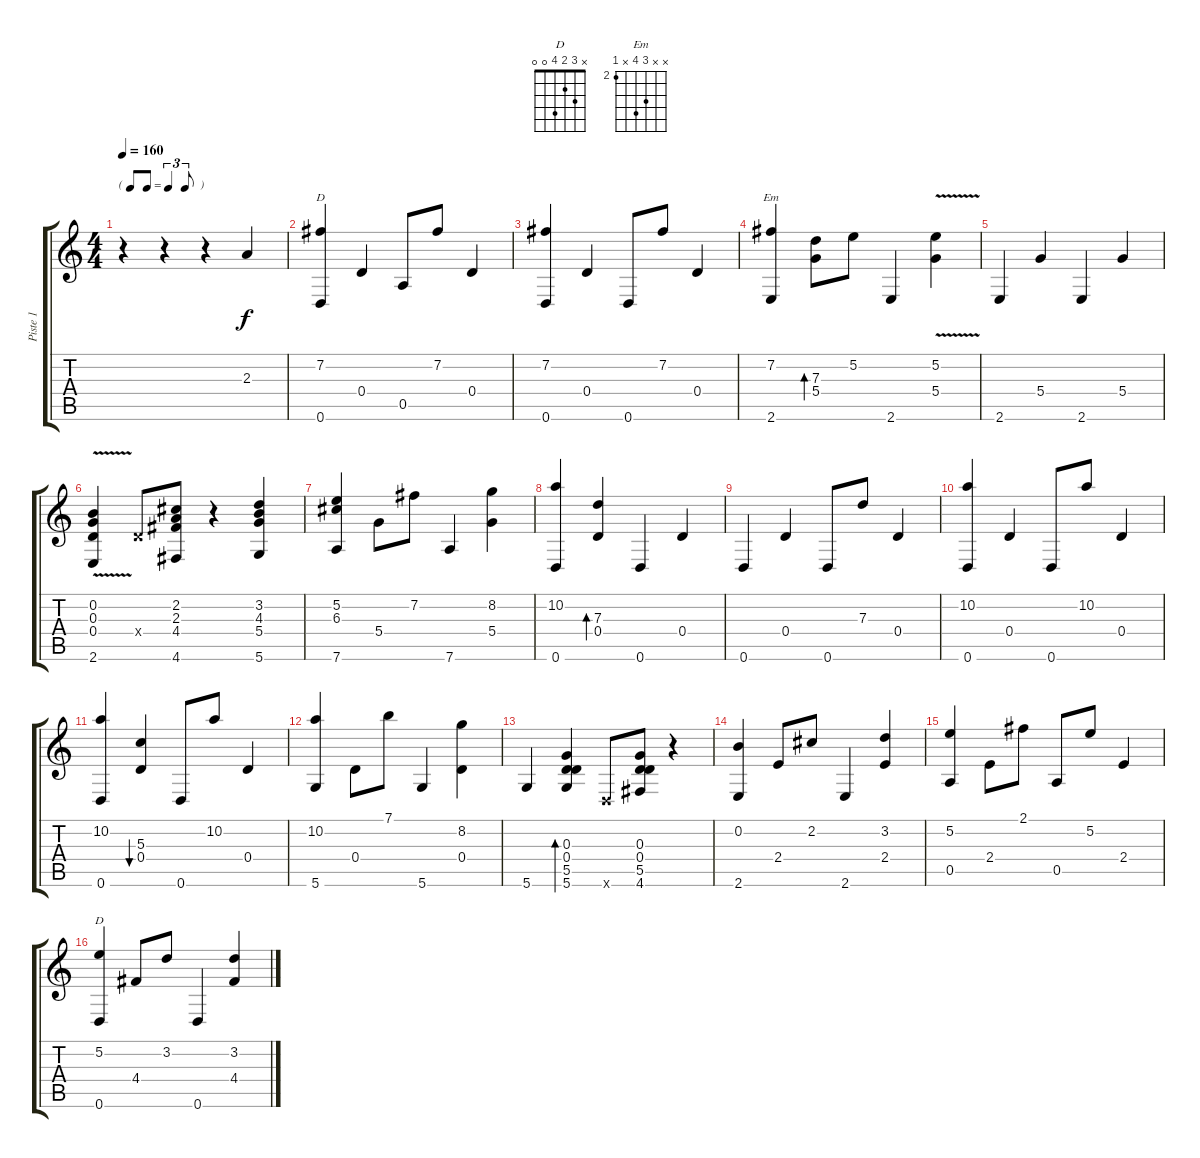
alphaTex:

\track ("Piste 1" "Piste 1") {instrument acousticguitarnylon}
\staff {score tabs}
\tuning (E4 B3 G3 D3 A2 D2) {hide}
\chord ("D" x 7 x x x 0) {firstfret 7}
\chord ("Em" x x 4 5 x 2) {firstfret 2}
\chord ("D" x 3 2 4 0 0)
\ts (4 4)
\tf triplet8th
\tempo 160
\clef g2
\ks c
r.4{dy f instrument acousticguitarnylon} r.4 r.4 2.3.4 |
(7.2 0.6).4{ch "D"} 0.4.4 0.5.8 7.2.8 0.4.4 |
(7.2 0.6).4 0.4.4 0.6.8 7.2.8 0.4.4 |
(7.2 2.6).4{ch "Em"} (7.3 5.4).8{bd 480} 5.2.8 2.6.4 (5.2{v} 5.4{v}).4 |
2.6.4 5.4.4 2.6.4 5.4.4 |
(0.2{v} 0.3{v} 0.4{v} 2.6{v}).4 0.4{x}.8 (2.2 2.3 4.4 4.6).8 r.4 (3.2 4.3 5.4 5.6).4 |
(5.2 6.3 7.6).4 5.4.8 7.2.8 7.6.4 (8.2 5.4).4 |
(10.2 0.6).4 (7.3 0.4).4{bd 480} 0.6.4 0.4.4 |
0.6.4 0.4.4 0.6.8 7.3.8 0.4.4 |
(10.2 0.6).4 0.4.4 0.6.8 10.2.8 0.4.4 |
(10.2 0.6).4 (5.3 0.4).4{bu 480} 0.6.8 10.2.8 0.4.4 |
(10.2 5.6).4 0.4.8 7.1.8 5.6.4 (8.2 0.4).4 |
5.6.4 (0.3 0.4 5.5 5.6).4{bd 480} 0.6{x}.8 (0.3 0.4 5.5 4.6).8 r.4 |
(0.2 2.6).4 2.4.8 2.2.8 2.6.4 (3.2 2.4).4 |
(5.2 0.5).4 2.4.8 2.1.8 0.5.8 5.2.8 2.4.4 |
(5.2 0.6).4{ch "D"} 4.4.8 3.2.8 0.6.4 (3.2 4.4).4
